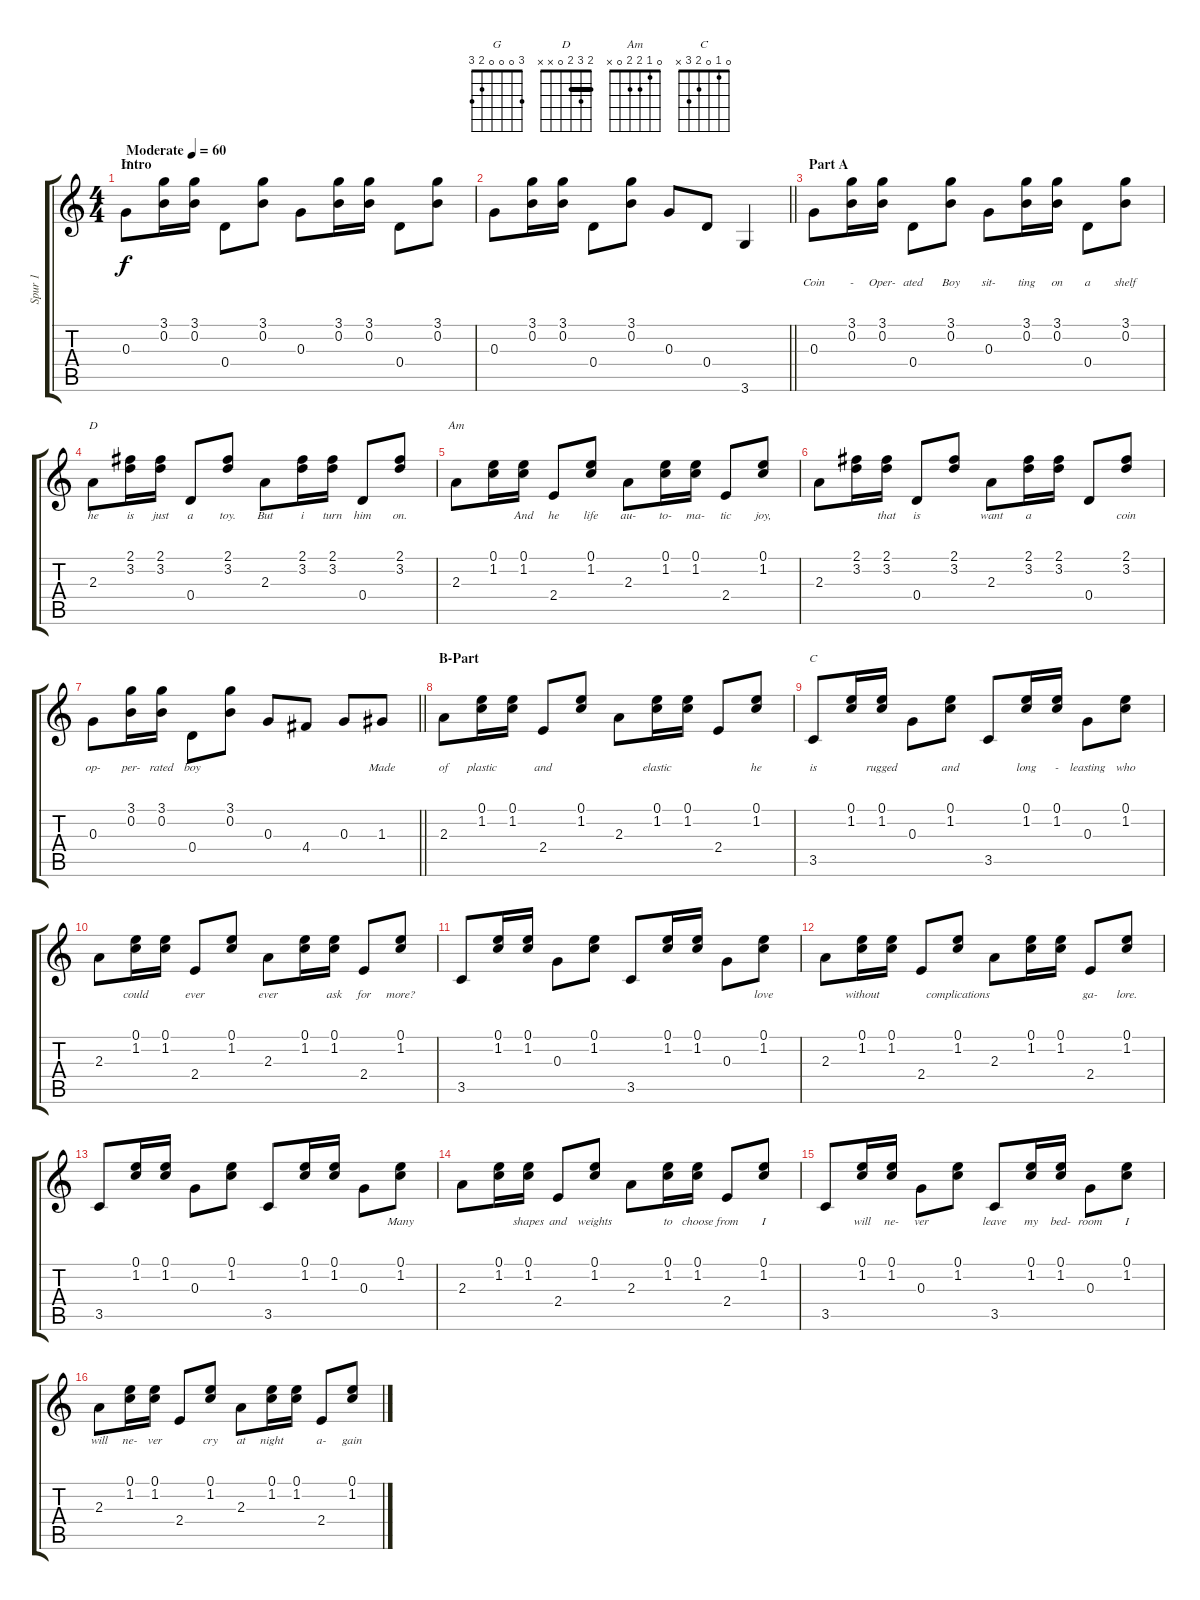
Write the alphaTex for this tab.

\track ("Spur 1" "Spur 1") {instrument acousticguitarnylon}
\staff {score tabs}
\tuning (E4 B3 G3 D3 A2 E2) {hide}
\chord ("G" 3 0 0 0 2 3)
\chord ("D" 2 3 2 0 x x) {barre 2}
\chord ("Am" 0 1 2 2 0 x)
\chord ("C" 0 1 0 2 3 x)
\ts (4 4)
\section ("" "Intro")
\tempo (60 "Moderate")
\clef g2
\ks c
0.3.8{ch "G" dy f instrument acousticguitarnylon} (3.1 0.2).16 (3.1 0.2).16 0.4.8 (3.1 0.2).8 0.3.8 (3.1 0.2).16 (3.1 0.2).16 0.4.8 (3.1 0.2).8 |
\barLineRight lightlight
0.3.8 (3.1 0.2).16 (3.1 0.2).16 0.4.8 (3.1 0.2).8 0.3.8 0.4.8 3.6.4 |
\section ("" "Part A")
0.3.8{lyrics (0 "Coin") lyrics (1 "") lyrics (2 "") lyrics (3 "") lyrics (4 "")} (3.1 0.2).16{lyrics (0 "-") lyrics (1 "") lyrics (2 "") lyrics (3 "") lyrics (4 "")} (3.1 0.2).16{lyrics (0 "Oper-") lyrics (1 "") lyrics (2 "") lyrics (3 "") lyrics (4 "")} 0.4.8{lyrics (0 "ated") lyrics (1 "") lyrics (2 "") lyrics (3 "") lyrics (4 "")} (3.1 0.2).8{lyrics (0 "Boy") lyrics (1 "") lyrics (2 "") lyrics (3 "") lyrics (4 "")} 0.3.8{lyrics (0 "sit-") lyrics (1 "") lyrics (2 "") lyrics (3 "") lyrics (4 "")} (3.1 0.2).16{lyrics (0 "ting") lyrics (1 "") lyrics (2 "") lyrics (3 "") lyrics (4 "")} (3.1 0.2).16{lyrics (0 "on") lyrics (1 "") lyrics (2 "") lyrics (3 "") lyrics (4 "")} 0.4.8{lyrics (0 "a") lyrics (1 "") lyrics (2 "") lyrics (3 "") lyrics (4 "")} (3.1 0.2).8{lyrics (0 "shelf") lyrics (1 "") lyrics (2 "") lyrics (3 "") lyrics (4 "")} |
2.3.8{ch "D" lyrics (0 "he") lyrics (1 "") lyrics (2 "") lyrics (3 "") lyrics (4 "")} (2.1 3.2).16{lyrics (0 "is") lyrics (1 "") lyrics (2 "") lyrics (3 "") lyrics (4 "")} (2.1 3.2).16{lyrics (0 "just") lyrics (1 "") lyrics (2 "") lyrics (3 "") lyrics (4 "")} 0.4.8{lyrics (0 "a") lyrics (1 "") lyrics (2 "") lyrics (3 "") lyrics (4 "")} (2.1 3.2).8{lyrics (0 "toy.") lyrics (1 "") lyrics (2 "") lyrics (3 "") lyrics (4 "")} 2.3.8{lyrics (0 "But") lyrics (1 "") lyrics (2 "") lyrics (3 "") lyrics (4 "")} (2.1 3.2).16{lyrics (0 "i") lyrics (1 "") lyrics (2 "") lyrics (3 "") lyrics (4 "")} (2.1 3.2).16{lyrics (0 "turn") lyrics (1 "") lyrics (2 "") lyrics (3 "") lyrics (4 "")} 0.4.8{lyrics (0 "him") lyrics (1 "") lyrics (2 "") lyrics (3 "") lyrics (4 "")} (2.1 3.2).8{lyrics (0 "on.") lyrics (1 "") lyrics (2 "") lyrics (3 "") lyrics (4 "")} |
2.3.8{ch "Am" lyrics (0 "") lyrics (1 "") lyrics (2 "") lyrics (3 "") lyrics (4 "")} (0.1 1.2).16{lyrics (0 "") lyrics (1 "") lyrics (2 "") lyrics (3 "") lyrics (4 "")} (0.1 1.2).16{lyrics (0 "And") lyrics (1 "") lyrics (2 "") lyrics (3 "") lyrics (4 "")} 2.4.8{lyrics (0 "he") lyrics (1 "") lyrics (2 "") lyrics (3 "") lyrics (4 "")} (0.1 1.2).8{lyrics (0 "life") lyrics (1 "") lyrics (2 "") lyrics (3 "") lyrics (4 "")} 2.3.8{lyrics (0 "au-") lyrics (1 "") lyrics (2 "") lyrics (3 "") lyrics (4 "")} (0.1 1.2).16{lyrics (0 "to-") lyrics (1 "") lyrics (2 "") lyrics (3 "") lyrics (4 "")} (0.1 1.2).16{lyrics (0 "ma-") lyrics (1 "") lyrics (2 "") lyrics (3 "") lyrics (4 "")} 2.4.8{lyrics (0 "tic") lyrics (1 "") lyrics (2 "") lyrics (3 "") lyrics (4 "")} (0.1 1.2).8{lyrics (0 "joy,") lyrics (1 "") lyrics (2 "") lyrics (3 "") lyrics (4 "")} |
2.3.8{lyrics (0 "") lyrics (1 "") lyrics (2 "") lyrics (3 "") lyrics (4 "")} (2.1 3.2).16{lyrics (0 "") lyrics (1 "") lyrics (2 "") lyrics (3 "") lyrics (4 "")} (2.1 3.2).16{lyrics (0 "that") lyrics (1 "") lyrics (2 "") lyrics (3 "") lyrics (4 "")} 0.4.8{lyrics (0 "is") lyrics (1 "") lyrics (2 "") lyrics (3 "") lyrics (4 "")} (2.1 3.2).8{lyrics (0 "") lyrics (1 "") lyrics (2 "") lyrics (3 "") lyrics (4 "")} 2.3.8{lyrics (0 "want") lyrics (1 "") lyrics (2 "") lyrics (3 "") lyrics (4 "")} (2.1 3.2).16{lyrics (0 "a") lyrics (1 "") lyrics (2 "") lyrics (3 "") lyrics (4 "")} (2.1 3.2).16{lyrics (0 "") lyrics (1 "") lyrics (2 "") lyrics (3 "") lyrics (4 "")} 0.4.8{lyrics (0 "") lyrics (1 "") lyrics (2 "") lyrics (3 "") lyrics (4 "")} (2.1 3.2).8{lyrics (0 "coin") lyrics (1 "") lyrics (2 "") lyrics (3 "") lyrics (4 "")} |
\barLineRight lightlight
0.3.8{lyrics (0 "op-") lyrics (1 "") lyrics (2 "") lyrics (3 "") lyrics (4 "")} (3.1 0.2).16{lyrics (0 "per-") lyrics (1 "") lyrics (2 "") lyrics (3 "") lyrics (4 "")} (3.1 0.2).16{lyrics (0 "rated") lyrics (1 "") lyrics (2 "") lyrics (3 "") lyrics (4 "")} 0.4.8{lyrics (0 "boy") lyrics (1 "") lyrics (2 "") lyrics (3 "") lyrics (4 "")} (3.1 0.2).8{lyrics (0 "") lyrics (1 "") lyrics (2 "") lyrics (3 "") lyrics (4 "")} 0.3.8{lyrics (0 "") lyrics (1 "") lyrics (2 "") lyrics (3 "") lyrics (4 "")} 4.4.8{lyrics (0 "") lyrics (1 "") lyrics (2 "") lyrics (3 "") lyrics (4 "")} 0.3.8{lyrics (0 "") lyrics (1 "") lyrics (2 "") lyrics (3 "") lyrics (4 "")} 1.3.8{lyrics (0 "Made") lyrics (1 "") lyrics (2 "") lyrics (3 "") lyrics (4 "")} |
\section ("" "B-Part")
2.3.8{lyrics (0 "of") lyrics (1 "") lyrics (2 "") lyrics (3 "") lyrics (4 "")} (0.1 1.2).16{lyrics (0 "plastic") lyrics (1 "") lyrics (2 "") lyrics (3 "") lyrics (4 "")} (0.1 1.2).16{lyrics (0 "") lyrics (1 "") lyrics (2 "") lyrics (3 "") lyrics (4 "")} 2.4.8{lyrics (0 "and") lyrics (1 "") lyrics (2 "") lyrics (3 "") lyrics (4 "")} (0.1 1.2).8{lyrics (0 "") lyrics (1 "") lyrics (2 "") lyrics (3 "") lyrics (4 "")} 2.3.8{lyrics (0 "") lyrics (1 "") lyrics (2 "") lyrics (3 "") lyrics (4 "")} (0.1 1.2).16{lyrics (0 "elastic") lyrics (1 "") lyrics (2 "") lyrics (3 "") lyrics (4 "")} (0.1 1.2).16{lyrics (0 "") lyrics (1 "") lyrics (2 "") lyrics (3 "") lyrics (4 "")} 2.4.8{lyrics (0 "") lyrics (1 "") lyrics (2 "") lyrics (3 "") lyrics (4 "")} (0.1 1.2).8{lyrics (0 "he") lyrics (1 "") lyrics (2 "") lyrics (3 "") lyrics (4 "")} |
3.5.8{ch "C" lyrics (0 "is") lyrics (1 "") lyrics (2 "") lyrics (3 "") lyrics (4 "")} (0.1 1.2).16{lyrics (0 "") lyrics (1 "") lyrics (2 "") lyrics (3 "") lyrics (4 "")} (0.1 1.2).16{lyrics (0 "rugged") lyrics (1 "") lyrics (2 "") lyrics (3 "") lyrics (4 "")} 0.3.8{lyrics (0 "") lyrics (1 "") lyrics (2 "") lyrics (3 "") lyrics (4 "")} (0.1 1.2).8{lyrics (0 "and") lyrics (1 "") lyrics (2 "") lyrics (3 "") lyrics (4 "")} 3.5.8{lyrics (0 "") lyrics (1 "") lyrics (2 "") lyrics (3 "") lyrics (4 "")} (0.1 1.2).16{lyrics (0 "long") lyrics (1 "") lyrics (2 "") lyrics (3 "") lyrics (4 "")} (0.1 1.2).16{lyrics (0 "-") lyrics (1 "") lyrics (2 "") lyrics (3 "") lyrics (4 "")} 0.3.8{lyrics (0 "leasting") lyrics (1 "") lyrics (2 "") lyrics (3 "") lyrics (4 "")} (0.1 1.2).8{lyrics (0 "who") lyrics (1 "") lyrics (2 "") lyrics (3 "") lyrics (4 "")} |
2.3.8{lyrics (0 "") lyrics (1 "") lyrics (2 "") lyrics (3 "") lyrics (4 "")} (0.1 1.2).16{lyrics (0 "could") lyrics (1 "") lyrics (2 "") lyrics (3 "") lyrics (4 "")} (0.1 1.2).16{lyrics (0 "") lyrics (1 "") lyrics (2 "") lyrics (3 "") lyrics (4 "")} 2.4.8{lyrics (0 "ever") lyrics (1 "") lyrics (2 "") lyrics (3 "") lyrics (4 "")} (0.1 1.2).8{lyrics (0 "") lyrics (1 "") lyrics (2 "") lyrics (3 "") lyrics (4 "")} 2.3.8{lyrics (0 "ever") lyrics (1 "") lyrics (2 "") lyrics (3 "") lyrics (4 "")} (0.1 1.2).16{lyrics (0 "") lyrics (1 "") lyrics (2 "") lyrics (3 "") lyrics (4 "")} (0.1 1.2).16{lyrics (0 "ask") lyrics (1 "") lyrics (2 "") lyrics (3 "") lyrics (4 "")} 2.4.8{lyrics (0 "for") lyrics (1 "") lyrics (2 "") lyrics (3 "") lyrics (4 "")} (0.1 1.2).8{lyrics (0 "more?") lyrics (1 "") lyrics (2 "") lyrics (3 "") lyrics (4 "")} |
3.5.8{lyrics (0 "") lyrics (1 "") lyrics (2 "") lyrics (3 "") lyrics (4 "")} (0.1 1.2).16{lyrics (0 "") lyrics (1 "") lyrics (2 "") lyrics (3 "") lyrics (4 "")} (0.1 1.2).16{lyrics (0 "") lyrics (1 "") lyrics (2 "") lyrics (3 "") lyrics (4 "")} 0.3.8{lyrics (0 "") lyrics (1 "") lyrics (2 "") lyrics (3 "") lyrics (4 "")} (0.1 1.2).8{lyrics (0 "") lyrics (1 "") lyrics (2 "") lyrics (3 "") lyrics (4 "")} 3.5.8{lyrics (0 "") lyrics (1 "") lyrics (2 "") lyrics (3 "") lyrics (4 "")} (0.1 1.2).16{lyrics (0 "") lyrics (1 "") lyrics (2 "") lyrics (3 "") lyrics (4 "")} (0.1 1.2).16{lyrics (0 "") lyrics (1 "") lyrics (2 "") lyrics (3 "") lyrics (4 "")} 0.3.8{lyrics (0 "") lyrics (1 "") lyrics (2 "") lyrics (3 "") lyrics (4 "")} (0.1 1.2).8{lyrics (0 "love") lyrics (1 "") lyrics (2 "") lyrics (3 "") lyrics (4 "")} |
2.3.8{lyrics (0 "") lyrics (1 "") lyrics (2 "") lyrics (3 "") lyrics (4 "")} (0.1 1.2).16{lyrics (0 "without") lyrics (1 "") lyrics (2 "") lyrics (3 "") lyrics (4 "")} (0.1 1.2).16{lyrics (0 "") lyrics (1 "") lyrics (2 "") lyrics (3 "") lyrics (4 "")} 2.4.8{lyrics (0 "") lyrics (1 "") lyrics (2 "") lyrics (3 "") lyrics (4 "")} (0.1 1.2).8{lyrics (0 "complications") lyrics (1 "") lyrics (2 "") lyrics (3 "") lyrics (4 "")} 2.3.8{lyrics (0 "") lyrics (1 "") lyrics (2 "") lyrics (3 "") lyrics (4 "")} (0.1 1.2).16{lyrics (0 "") lyrics (1 "") lyrics (2 "") lyrics (3 "") lyrics (4 "")} (0.1 1.2).16{lyrics (0 "") lyrics (1 "") lyrics (2 "") lyrics (3 "") lyrics (4 "")} 2.4.8{lyrics (0 "ga-") lyrics (1 "") lyrics (2 "") lyrics (3 "") lyrics (4 "")} (0.1 1.2).8{lyrics (0 "lore.") lyrics (1 "") lyrics (2 "") lyrics (3 "") lyrics (4 "")} |
3.5.8{lyrics (0 "") lyrics (1 "") lyrics (2 "") lyrics (3 "") lyrics (4 "")} (0.1 1.2).16{lyrics (0 "") lyrics (1 "") lyrics (2 "") lyrics (3 "") lyrics (4 "")} (0.1 1.2).16{lyrics (0 "") lyrics (1 "") lyrics (2 "") lyrics (3 "") lyrics (4 "")} 0.3.8{lyrics (0 "") lyrics (1 "") lyrics (2 "") lyrics (3 "") lyrics (4 "")} (0.1 1.2).8{lyrics (0 "") lyrics (1 "") lyrics (2 "") lyrics (3 "") lyrics (4 "")} 3.5.8{lyrics (0 "") lyrics (1 "") lyrics (2 "") lyrics (3 "") lyrics (4 "")} (0.1 1.2).16{lyrics (0 "") lyrics (1 "") lyrics (2 "") lyrics (3 "") lyrics (4 "")} (0.1 1.2).16{lyrics (0 "") lyrics (1 "") lyrics (2 "") lyrics (3 "") lyrics (4 "")} 0.3.8{lyrics (0 "") lyrics (1 "") lyrics (2 "") lyrics (3 "") lyrics (4 "")} (0.1 1.2).8{lyrics (0 "Many") lyrics (1 "") lyrics (2 "") lyrics (3 "") lyrics (4 "")} |
2.3.8{lyrics (0 "") lyrics (1 "") lyrics (2 "") lyrics (3 "") lyrics (4 "")} (0.1 1.2).16{lyrics (0 "") lyrics (1 "") lyrics (2 "") lyrics (3 "") lyrics (4 "")} (0.1 1.2).16{lyrics (0 "shapes") lyrics (1 "") lyrics (2 "") lyrics (3 "") lyrics (4 "")} 2.4.8{lyrics (0 "and") lyrics (1 "") lyrics (2 "") lyrics (3 "") lyrics (4 "")} (0.1 1.2).8{lyrics (0 "weights") lyrics (1 "") lyrics (2 "") lyrics (3 "") lyrics (4 "")} 2.3.8{lyrics (0 "") lyrics (1 "") lyrics (2 "") lyrics (3 "") lyrics (4 "")} (0.1 1.2).16{lyrics (0 "to") lyrics (1 "") lyrics (2 "") lyrics (3 "") lyrics (4 "")} (0.1 1.2).16{lyrics (0 "choose") lyrics (1 "") lyrics (2 "") lyrics (3 "") lyrics (4 "")} 2.4.8{lyrics (0 "from") lyrics (1 "") lyrics (2 "") lyrics (3 "") lyrics (4 "")} (0.1 1.2).8{lyrics (0 "I") lyrics (1 "") lyrics (2 "") lyrics (3 "") lyrics (4 "")} |
3.5.8{lyrics (0 "") lyrics (1 "") lyrics (2 "") lyrics (3 "") lyrics (4 "")} (0.1 1.2).16{lyrics (0 "will") lyrics (1 "") lyrics (2 "") lyrics (3 "") lyrics (4 "")} (0.1 1.2).16{lyrics (0 "ne-") lyrics (1 "") lyrics (2 "") lyrics (3 "") lyrics (4 "")} 0.3.8{lyrics (0 "ver") lyrics (1 "") lyrics (2 "") lyrics (3 "") lyrics (4 "")} (0.1 1.2).8{lyrics (0 "") lyrics (1 "") lyrics (2 "") lyrics (3 "") lyrics (4 "")} 3.5.8{lyrics (0 "leave") lyrics (1 "") lyrics (2 "") lyrics (3 "") lyrics (4 "")} (0.1 1.2).16{lyrics (0 "my") lyrics (1 "") lyrics (2 "") lyrics (3 "") lyrics (4 "")} (0.1 1.2).16{lyrics (0 "bed-") lyrics (1 "") lyrics (2 "") lyrics (3 "") lyrics (4 "")} 0.3.8{lyrics (0 "room") lyrics (1 "") lyrics (2 "") lyrics (3 "") lyrics (4 "")} (0.1 1.2).8{lyrics (0 "I") lyrics (1 "") lyrics (2 "") lyrics (3 "") lyrics (4 "")} |
2.3.8{lyrics (0 "will") lyrics (1 "") lyrics (2 "") lyrics (3 "") lyrics (4 "")} (0.1 1.2).16{lyrics (0 "ne-") lyrics (1 "") lyrics (2 "") lyrics (3 "") lyrics (4 "")} (0.1 1.2).16{lyrics (0 "ver") lyrics (1 "") lyrics (2 "") lyrics (3 "") lyrics (4 "")} 2.4.8{lyrics (0 "") lyrics (1 "") lyrics (2 "") lyrics (3 "") lyrics (4 "")} (0.1 1.2).8{lyrics (0 "cry") lyrics (1 "") lyrics (2 "") lyrics (3 "") lyrics (4 "")} 2.3.8{lyrics (0 "at") lyrics (1 "") lyrics (2 "") lyrics (3 "") lyrics (4 "")} (0.1 1.2).16{lyrics (0 "night") lyrics (1 "") lyrics (2 "") lyrics (3 "") lyrics (4 "")} (0.1 1.2).16{lyrics (0 "") lyrics (1 "") lyrics (2 "") lyrics (3 "") lyrics (4 "")} 2.4.8{lyrics (0 "a-") lyrics (1 "") lyrics (2 "") lyrics (3 "") lyrics (4 "")} (0.1 1.2).8{lyrics (0 "gain") lyrics (1 "") lyrics (2 "") lyrics (3 "") lyrics (4 "")}
